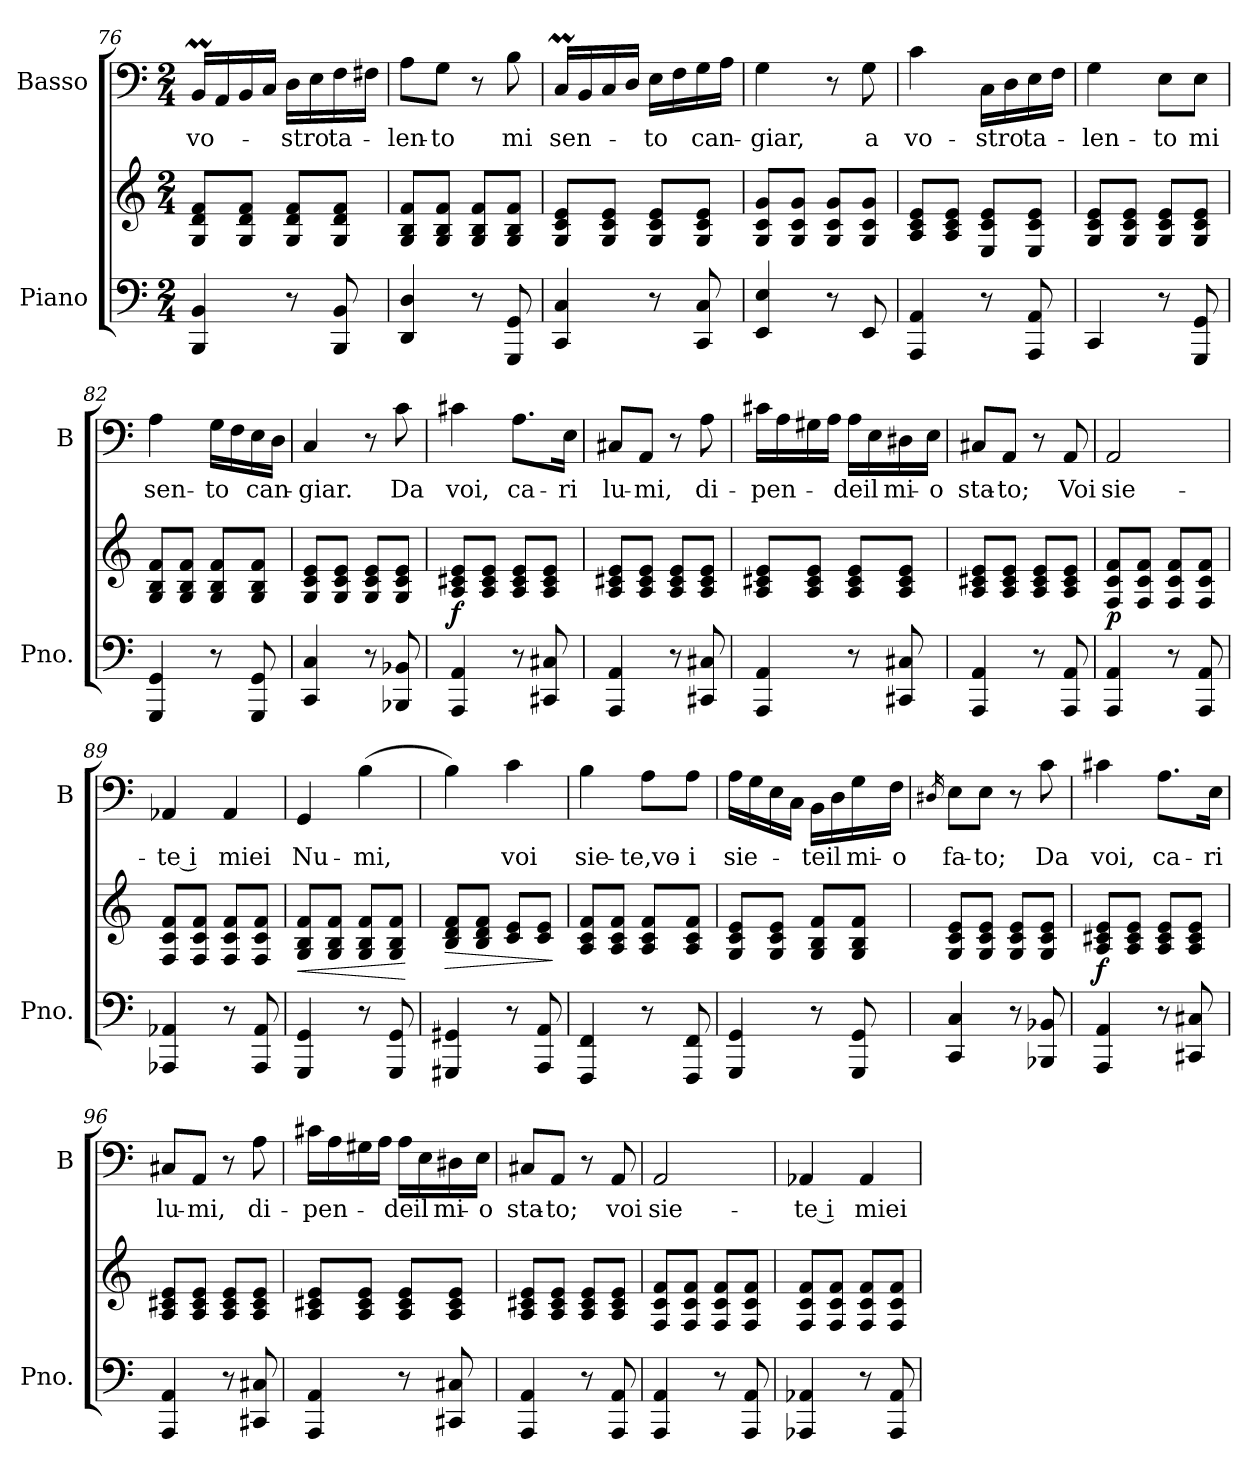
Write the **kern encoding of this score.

**kern	**kern	**dynam	**kern	**text
*part2	*part2	*part2	*part1	*part1
*staff3	*staff2	*staff2/3	*staff1	*staff1
*I"Piano	*	*	*I"Basso	*
*I'Pno.	*	*	*I'B	*
*clefF4	*clefG2	*	*clefF4	*
*k[]	*k[]	*	*k[]	*
*M2/4	*M2/4	*	*M2/4	*
=76	=76	=76	=76	=76
!	!	!	!	!LO:LY:b
4BBB/ 4BB/	8G/ 8d/ 8f/L	.	16BBm/LL	vo-
.	.	.	16AA/	.
.	8G/ 8d/ 8f/J	.	16BB/	.
.	.	.	16C/JJ	.
!	!	!	!	!LO:LY:b
8r	8G/ 8d/ 8f/L	.	16D\LL	-stro
.	.	.	16E\	.
!	!	!	!	!LO:LY:b
8BBB/ 8BB/	8G/ 8d/ 8f/J	.	16F\	ta-
.	.	.	16F#X\JJ	.
!!LO:LB:g=z
=77	=77	=77	=77	=77
!	!	!	!	!LO:LY:b
4DD/ 4D/	8G/ 8B/ 8f/L	.	8A\L	-len-
!	!	!	!	!LO:LY:b
.	8G/ 8B/ 8f/J	.	8G\J	-to
8r	8G/ 8B/ 8f/L	.	8r	.
!	!	!	!	!LO:LY:b
8GGG/ 8GG/	8G/ 8B/ 8f/J	.	8B\	mi
=78	=78	=78	=78	=78
!	!	!	!	!LO:LY:b
4CC/ 4C/	8G/ 8c/ 8e/L	.	16CM/LL	sen-
.	.	.	16BB/	.
.	8G/ 8c/ 8e/J	.	16C/	.
.	.	.	16D/JJ	.
!	!	!	!	!LO:LY:b
8r	8G/ 8c/ 8e/L	.	16E\LL	-to
.	.	.	16F\	.
!	!	!	!	!LO:LY:b
8CC/ 8C/	8G/ 8c/ 8e/J	.	16G\	can-
.	.	.	16A\JJ	.
=79	=79	=79	=79	=79
!	!	!	!	!LO:LY:b
4EE/ 4E/	8G/ 8c/ 8g/L	.	4G\	-giar,
.	8G/ 8c/ 8g/J	.	.	.
8r	8G/ 8c/ 8g/L	.	8r	.
!	!	!	!	!LO:LY:b
8EE/	8G/ 8c/ 8g/J	.	8G\	a
=80	=80	=80	=80	=80
!	!	!	!	!LO:LY:b
4AAA/ 4AA/	8A/ 8c/ 8e/L	.	4c\	vo-
.	8A/ 8c/ 8e/J	.	.	.
!	!	!	!	!LO:LY:b
8r	8E/ 8c/ 8e/L	.	16C\LL	-stro
.	.	.	16D\	.
!	!	!	!	!LO:LY:b
8AAA/ 8AA/	8E/ 8c/ 8e/J	.	16E\	ta-
.	.	.	16F\JJ	.
=81	=81	=81	=81	=81
!	!	!	!	!LO:LY:b
4CC/	8G/ 8c/ 8e/L	.	4G\	-len-
.	8G/ 8c/ 8e/J	.	.	.
!	!	!	!	!LO:LY:b
8r	8G/ 8c/ 8e/L	.	8E\L	-to
!	!	!	!	!LO:LY:b
8GGG/ 8GG/	8G/ 8c/ 8e/J	.	8E\J	mi
=82	=82	=82	=82	=82
!	!	!	!	!LO:LY:b
4GGG/ 4GG/	8G/ 8B/ 8f/L	.	4A\	sen-
.	8G/ 8B/ 8f/J	.	.	.
!	!	!	!	!LO:LY:b
8r	8G/ 8B/ 8f/L	.	16G\LL	to
.	.	.	16F\	.
!	!	!	!	!LO:LY:b
8GGG/ 8GG/	8G/ 8B/ 8f/J	.	16E\	can-
.	.	.	16D\JJ	.
!!LO:LB:g=z
=83	=83	=83	=83	=83
!	!	!	!	!LO:LY:b
4CC/ 4C/	8G/ 8c/ 8e/L	.	4C/	-giar.
.	8G/ 8c/ 8e/J	.	.	.
8r	8G/ 8c/ 8e/L	.	8r	.
!	!	!	!	!LO:LY:b
8BBB-X/ 8BB-X/	8G/ 8c/ 8e/J	.	8c\	Da
=84	=84	=84	=84	=84
!	!	!LO:DY:b	!	!LO:LY:b
4AAA/ 4AA/	8A/ 8c#X/ 8e/L	f	4c#X\	voi,
.	8A/ 8c#/ 8e/J	.	.	.
!	!	!	!	!LO:LY:b
8r	8A/ 8c#/ 8e/L	.	8.A\L	ca-
8CC#X/ 8C#X/	8A/ 8c#/ 8e/J	.	.	.
!	!	!	!	!LO:LY:b
.	.	.	16E\Jk	-ri
=85	=85	=85	=85	=85
!	!	!	!	!LO:LY:b
4AAA/ 4AA/	8A/ 8c#X/ 8e/L	.	8C#X/L	lu-
!	!	!	!	!LO:LY:b
.	8A/ 8c#/ 8e/J	.	8AA/J	-mi,
8r	8A/ 8c#/ 8e/L	.	8r	.
!	!	!	!	!LO:LY:b
8CC#X/ 8C#X/	8A/ 8c#/ 8e/J	.	8A\	di-
=86	=86	=86	=86	=86
!	!	!	!	!LO:LY:b
4AAA/ 4AA/	8A/ 8c#X/ 8e/L	.	16c#X\LL	-pen-
.	.	.	16A\	.
.	8A/ 8c#/ 8e/J	.	16G#X\	.
.	.	.	16A\JJ	.
!	!	!	!	!LO:LY:b
8r	8A/ 8c#/ 8e/L	.	16A\LL	-de
!	!	!	!	!LO:LY:b
.	.	.	16E\	il
!	!	!	!	!LO:LY:b
8CC#X/ 8C#X/	8A/ 8c#/ 8e/J	.	16D#X\	mi-
!	!	!	!	!LO:LY:b
.	.	.	16E\JJ	-o
=87	=87	=87	=87	=87
!	!	!	!	!LO:LY:b
4AAA/ 4AA/	8A/ 8c#X/ 8e/L	.	8C#X/L	sta-
!	!	!	!	!LO:LY:b
.	8A/ 8c#/ 8e/J	.	8AA/J	-to;
8r	8A/ 8c#/ 8e/L	.	8r	.
!	!	!	!	!LO:LY:b
8AAA/ 8AA/	8A/ 8c#/ 8e/J	.	8AA/	Voi
=88	=88	=88	=88	=88
!	!	!LO:DY:b	!	!LO:LY:b
4AAA/ 4AA/	8F/ 8c/ 8f/L	p	2AA/	sie-
.	8F/ 8c/ 8f/J	.	.	.
8r	8F/ 8c/ 8f/L	.	.	.
8AAA/ 8AA/	8F/ 8c/ 8f/J	.	.	.
!!LO:LB:g=z
=89	=89	=89	=89	=89
!	!	!	!	!LO:LY:b
4AAA-X/ 4AA-X/	8F/ 8c/ 8f/L	.	4AA-X/	-te i
.	8F/ 8c/ 8f/J	.	.	.
!	!	!	!	!LO:LY:b
8r	8F/ 8c/ 8f/L	.	4AA-/	miei
8AAA-/ 8AA-/	8F/ 8c/ 8f/J	.	.	.
=90	=90	=90	=90	=90
!	!	!LO:HP:b	!	!LO:LY:b
4GGG/ 4GG/	8G/ 8B/ 8f/L	<	4GG/	Nu-
.	8G/ 8B/ 8f/J	.	.	.
!	!	!	!	!LO:LY:b
8r	8G/ 8B/ 8f/L	.	(>4B\	-mi,
8GGG/ 8GG/	8G/ 8B/ 8f/J	.	.	.
.	.	[	.	.
=91	=91	=91	=91	=91
!	!	!LO:HP:b	!	!
4GGG#X/ 4GG#X/	8B/ 8d/ 8f/L	>	4B\)	.
.	8B/ 8d/ 8f/J	.	.	.
!	!	!	!	!LO:LY:b
8r	8c/ 8e/L	.	4c\	voi
8AAA/ 8AA/	8c/ 8e/J	.	.	.
.	.	]	.	.
=92	=92	=92	=92	=92
!	!	!	!	!LO:LY:b
4FFF/ 4FF/	8A/ 8c/ 8f/L	.	4B\	sie-
.	8A/ 8c/ 8f/J	.	.	.
!	!	!	!	!LO:LY:b
8r	8A/ 8c/ 8f/L	.	8A\L	-te,vo-
!	!	!	!	!LO:LY:b
8FFF/ 8FF/	8A/ 8c/ 8f/J	.	8A\J	-i
=93	=93	=93	=93	=93
!	!	!	!	!LO:LY:b
4GGG/ 4GG/	8G/ 8c/ 8e/L	.	16A\LL	sie-
.	.	.	16G\	.
.	8G/ 8c/ 8e/J	.	16E\	.
.	.	.	16C\JJ	.
!	!	!	!	!LO:LY:b
8r	8G/ 8B/ 8f/L	.	16BB\LL	-te
!	!	!	!	!LO:LY:b
.	.	.	16D\	il
!	!	!	!	!LO:LY:b
8GGG/ 8GG/	8G/ 8B/ 8f/J	.	16G\	mi-
!	!	!	!	!LO:LY:b
.	.	.	16F\JJ	-o
=94	=94	=94	=94	=94
.	.	.	16qD#X/	.
!	!	!	!	!LO:LY:b
4CC/ 4C/	8G/ 8c/ 8e/L	.	8E\L	fa-
!	!	!	!	!LO:LY:b
.	8G/ 8c/ 8e/J	.	8E\J	-to;
8r	8G/ 8c/ 8e/L	.	8r	.
!	!	!	!	!LO:LY:b
8BBB-X/ 8BB-X/	8G/ 8c/ 8e/J	.	8c\	Da
!!LO:PB:g=z
=95	=95	=95	=95	=95
!	!	!LO:DY:b	!	!LO:LY:b
4AAA/ 4AA/	8A/ 8c#X/ 8e/L	f	4c#X\	voi,
.	8A/ 8c#/ 8e/J	.	.	.
!	!	!	!	!LO:LY:b
8r	8A/ 8c#/ 8e/L	.	8.A\L	ca-
8CC#X/ 8C#X/	8A/ 8c#/ 8e/J	.	.	.
!	!	!	!	!LO:LY:b
.	.	.	16E\Jk	-ri
=96	=96	=96	=96	=96
!	!	!	!	!LO:LY:b
4AAA/ 4AA/	8A/ 8c#X/ 8e/L	.	8C#X/L	lu-
!	!	!	!	!LO:LY:b
.	8A/ 8c#/ 8e/J	.	8AA/J	-mi,
8r	8A/ 8c#/ 8e/L	.	8r	.
!	!	!	!	!LO:LY:b
8CC#X/ 8C#X/	8A/ 8c#/ 8e/J	.	8A\	di-
=97	=97	=97	=97	=97
!	!	!	!	!LO:LY:b
4AAA/ 4AA/	8A/ 8c#X/ 8e/L	.	16c#X\LL	-pen-
.	.	.	16A\	.
.	8A/ 8c#/ 8e/J	.	16G#X\	.
.	.	.	16A\JJ	.
!	!	!	!	!LO:LY:b
8r	8A/ 8c#/ 8e/L	.	16A\LL	-de
!	!	!	!	!LO:LY:b
.	.	.	16E\	il
!	!	!	!	!LO:LY:b
8CC#X/ 8C#X/	8A/ 8c#/ 8e/J	.	16D#X\	mi-
!	!	!	!	!LO:LY:b
.	.	.	16E\JJ	-o
=98	=98	=98	=98	=98
!	!	!	!	!LO:LY:b
4AAA/ 4AA/	8A/ 8c#X/ 8e/L	.	8C#X/L	sta-
!	!	!	!	!LO:LY:b
.	8A/ 8c#/ 8e/J	.	8AA/J	-to;
8r	8A/ 8c#/ 8e/L	.	8r	.
!	!	!	!	!LO:LY:b
8AAA/ 8AA/	8A/ 8c#/ 8e/J	.	8AA/	voi
=99	=99	=99	=99	=99
!	!	!	!	!LO:LY:b
4AAA/ 4AA/	8F/ 8c/ 8f/L	.	2AA/	sie-
.	8F/ 8c/ 8f/J	.	.	.
8r	8F/ 8c/ 8f/L	.	.	.
8AAA/ 8AA/	8F/ 8c/ 8f/J	.	.	.
=100	=100	=100	=100	=100
!	!	!	!	!LO:LY:b
4AAA-X/ 4AA-X/	8F/ 8c/ 8f/L	.	4AA-X/	-te i
.	8F/ 8c/ 8f/J	.	.	.
!	!	!	!	!LO:LY:b
8r	8F/ 8c/ 8f/L	.	4AA-/	miei
8AAA-/ 8AA-/	8F/ 8c/ 8f/J	.	.	.
=	=	=	=	=
*-	*-	*-	*-	*-
